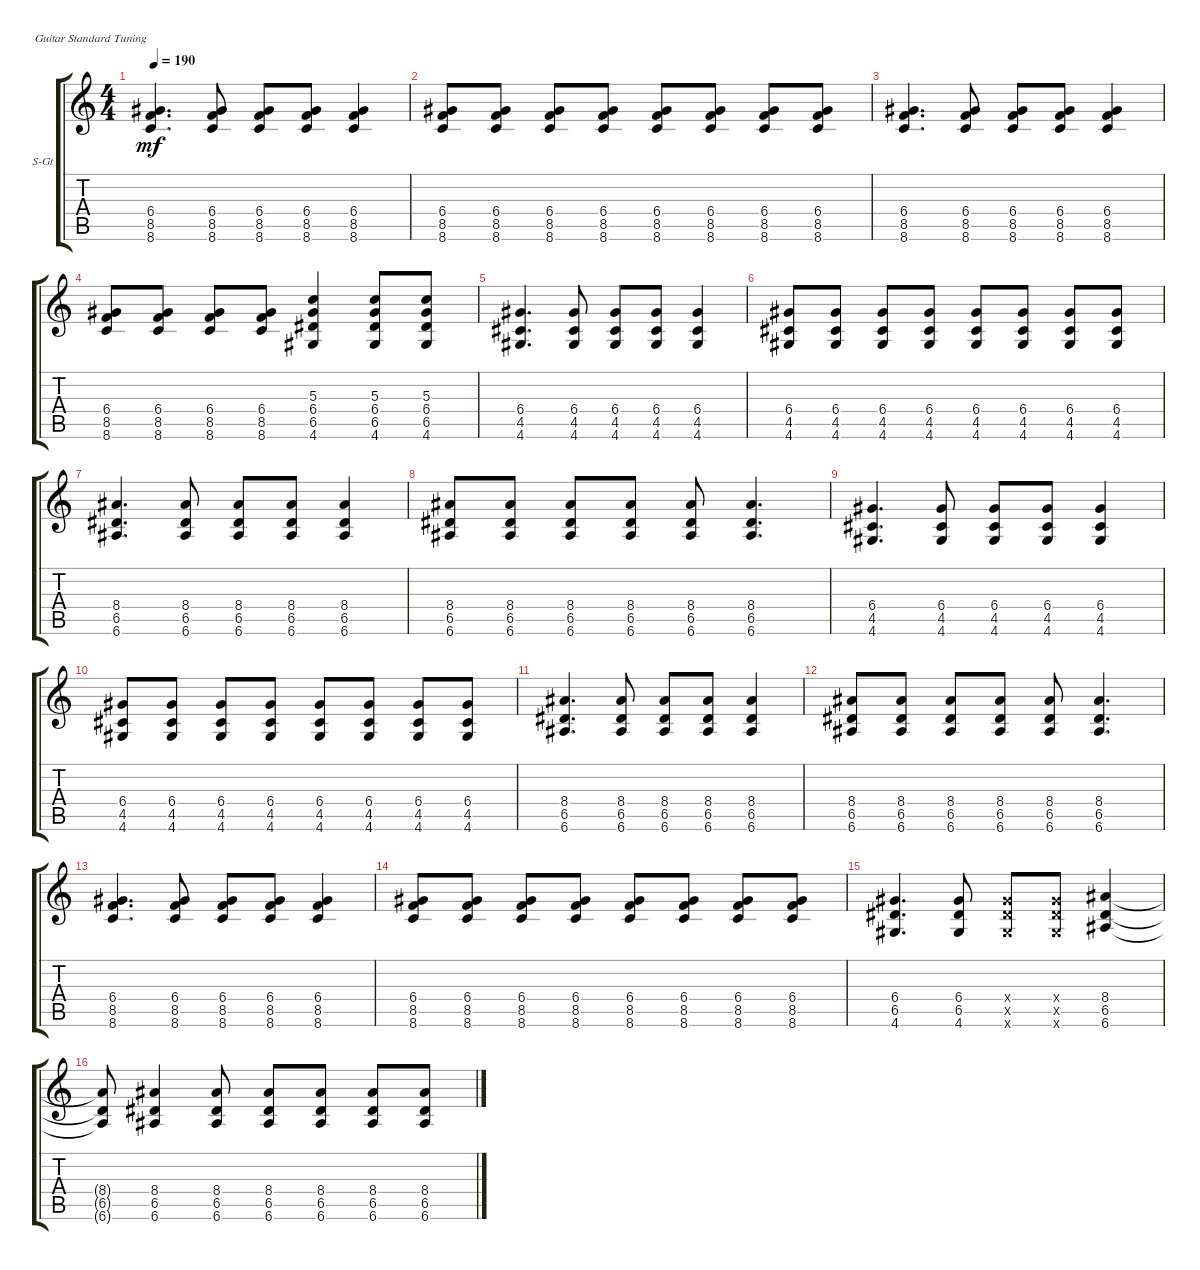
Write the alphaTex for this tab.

\defaultSystemsLayout 4
\bracketExtendMode groupsimilarinstruments
\firstSystemTrackNameOrientation horizontal
\otherSystemsTrackNameOrientation horizontal
\track ("Steel Guitar" "S-Gt") {instrument acousticguitarsteel}
\staff {score tabs}
\tuning (E4 B3 G3 D3 A2 E2)
\ts (4 4)
\tempo 190
\clef g2
\ks c
(8.6 8.5 6.4).4{d dy mf} (8.6 8.5 6.4).8 (8.6 8.5 6.4).8 (8.6 8.5 6.4).8 (8.6 8.5 6.4).4 |
(8.6 8.5 6.4).8 (8.6 8.5 6.4).8 (8.6 8.5 6.4).8 (8.6 8.5 6.4).8 (8.6 8.5 6.4).8 (8.6 8.5 6.4).8 (8.6 8.5 6.4).8 (8.6 8.5 6.4).8 |
(8.6 8.5 6.4).4{d} (8.6 8.5 6.4).8 (8.6 8.5 6.4).8 (8.6 8.5 6.4).8 (8.6 8.5 6.4).4 |
(8.6 8.5 6.4).8 (8.6 8.5 6.4).8 (8.6 8.5 6.4).8 (8.6 8.5 6.4).8 (4.6 6.5 6.4 5.3).4 (4.6 6.5 6.4 5.3).8 (4.6 6.5 6.4 5.3).8 |
(4.6 4.5 6.4).4{d} (4.6 4.5 6.4).8 (4.6 4.5 6.4).8 (4.6 4.5 6.4).8 (4.6 4.5 6.4).4 |
(4.6 4.5 6.4).8 (4.6 4.5 6.4).8 (4.6 4.5 6.4).8 (4.6 4.5 6.4).8 (4.6 4.5 6.4).8 (4.6 4.5 6.4).8 (4.6 4.5 6.4).8 (4.6 6.4 4.5).8 |
(6.6 6.5 8.4).4{d} (6.6 6.5 8.4).8 (6.6 6.5 8.4).8 (6.6 6.5 8.4).8 (6.6 6.5 8.4).4 |
(6.6 6.5 8.4).8 (6.6 6.5 8.4).8 (6.6 6.5 8.4).8 (6.6 6.5 8.4).8 (6.6 6.5 8.4).8 (6.6 6.5 8.4).4{d} |
(4.6 4.5 6.4).4{d} (4.6 4.5 6.4).8 (4.6 4.5 6.4).8 (4.6 4.5 6.4).8 (4.6 4.5 6.4).4 |
(4.6 4.5 6.4).8 (4.6 4.5 6.4).8 (4.6 4.5 6.4).8 (4.6 4.5 6.4).8 (4.6 4.5 6.4).8 (4.6 4.5 6.4).8 (4.6 4.5 6.4).8 (4.6 6.4 4.5).8 |
(6.6 6.5 8.4).4{d} (6.6 6.5 8.4).8 (6.6 6.5 8.4).8 (6.6 6.5 8.4).8 (6.6 6.5 8.4).4 |
(6.6 6.5 8.4).8 (6.6 6.5 8.4).8 (6.6 6.5 8.4).8 (6.6 6.5 8.4).8 (6.6 6.5 8.4).8 (6.6 6.5 8.4).4{d} |
(8.6 8.5 6.4).4{d} (8.6 8.5 6.4).8 (8.6 8.5 6.4).8 (8.6 8.5 6.4).8 (8.6 8.5 6.4).4 |
(8.6 8.5 6.4).8 (8.6 8.5 6.4).8 (8.6 8.5 6.4).8 (8.6 8.5 6.4).8 (8.6 8.5 6.4).8 (8.6 8.5 6.4).8 (8.6 8.5 6.4).8 (8.6 8.5 6.4).8 |
(4.6 6.5 6.4).4{d} (4.6 6.5 6.4).8 (4.6{x} 6.5{x} 6.4{x}).8 (4.6{x} 6.5{x} 6.4{x}).8 (6.6 6.5 8.4).4 |
(6.6{t} 6.5{t} 8.4{t}).8 (6.6 6.5 8.4).4 (6.6 6.5 8.4).8 (6.6 6.5 8.4).8 (6.6 6.5 8.4).8 (6.6 6.5 8.4).8 (6.6 6.5 8.4).8
